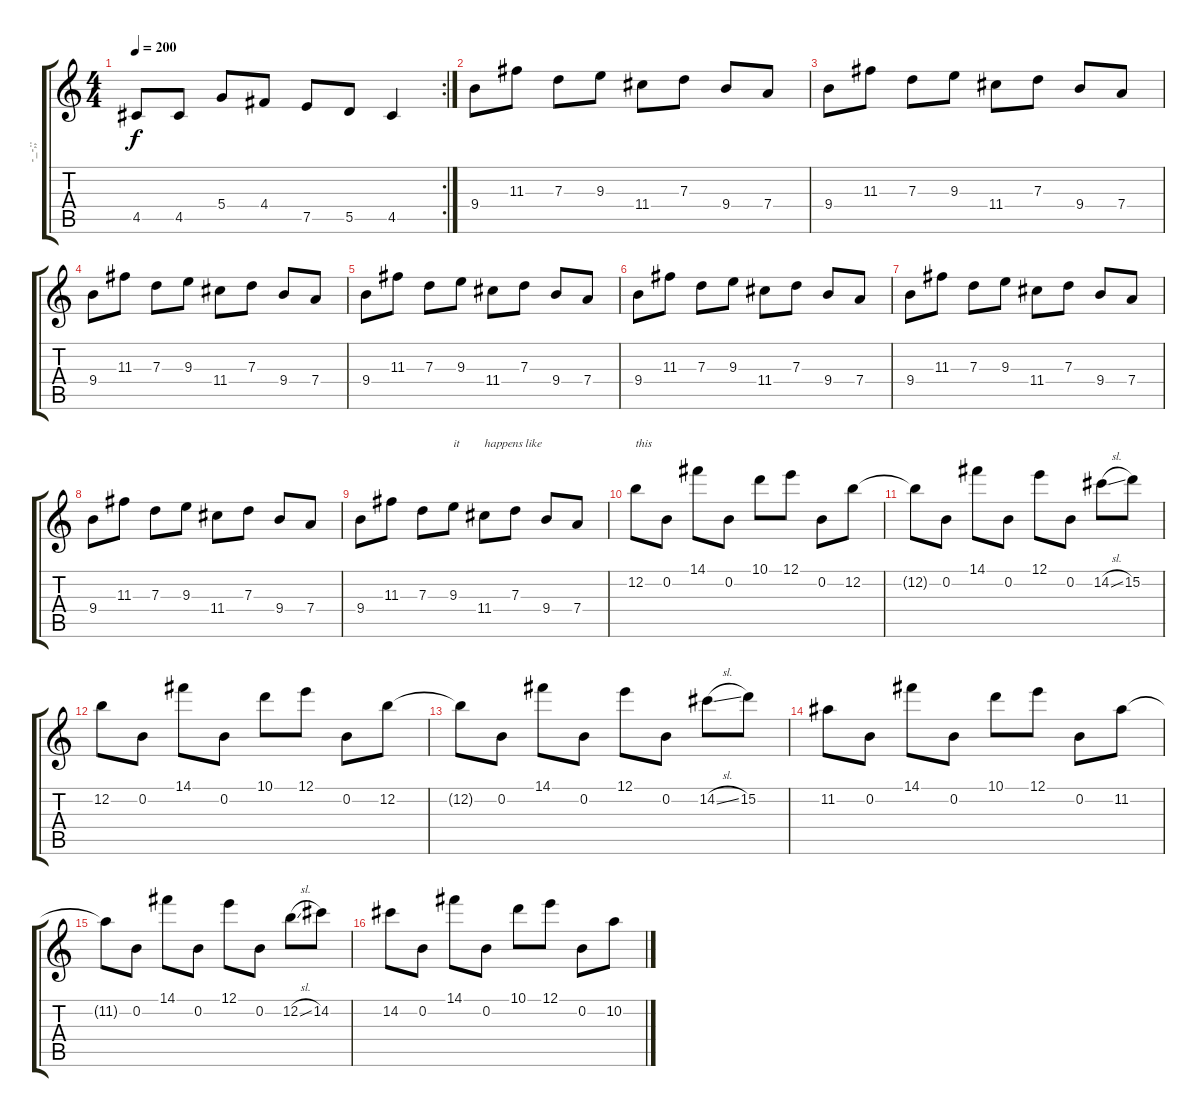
\track ("-_-;;" "-_-;;") {instrument overdrivenguitar}
\staff {score tabs}
\tuning (E4 B3 G3 D3 A2 E2) {hide}
\rc 2
\ts (4 4)
\tempo 200
\clef g2
\ks c
4.5{t}.8{dy f} 4.5.8 5.4.8 4.4.8 7.5.8 5.5.8 4.5.4 |
9.4.8 11.3.8 7.3.8 9.3.8 11.4.8 7.3.8 9.4.8 7.4.8 |
9.4.8 11.3.8 7.3.8 9.3.8 11.4.8 7.3.8 9.4.8 7.4.8 |
9.4.8 11.3.8 7.3.8 9.3.8 11.4.8 7.3.8 9.4.8 7.4.8 |
9.4.8 11.3.8 7.3.8 9.3.8 11.4.8 7.3.8 9.4.8 7.4.8 |
9.4.8 11.3.8 7.3.8 9.3.8 11.4.8 7.3.8 9.4.8 7.4.8 |
9.4.8 11.3.8 7.3.8 9.3.8 11.4.8 7.3.8 9.4.8 7.4.8 |
9.4.8 11.3.8 7.3.8 9.3.8 11.4.8 7.3.8 9.4.8 7.4.8 |
9.4.8 11.3.8 7.3.8 9.3.8{txt "it"} 11.4.8{txt "happens like"} 7.3.8 9.4.8 7.4.8 |
12.2.8{txt "this"} 0.2.8 14.1.8 0.2.8 10.1.8 12.1.8 0.2.8 12.2.8 |
12.2{t}.8 0.2.8 14.1.8 0.2.8 12.1.8 0.2.8 14.2{sl}.8 15.2.8 |
12.2.8 0.2.8 14.1.8 0.2.8 10.1.8 12.1.8 0.2.8 12.2.8 |
12.2{t}.8 0.2.8 14.1.8 0.2.8 12.1.8 0.2.8 14.2{sl}.8 15.2.8 |
11.2.8 0.2.8 14.1.8 0.2.8 10.1.8 12.1.8 0.2.8 11.2.8 |
11.2{t}.8 0.2.8 14.1.8 0.2.8 12.1.8 0.2.8 12.2{sl}.8 14.2.8 |
14.2.8 0.2.8 14.1.8 0.2.8 10.1.8 12.1.8 0.2.8 10.2.8
